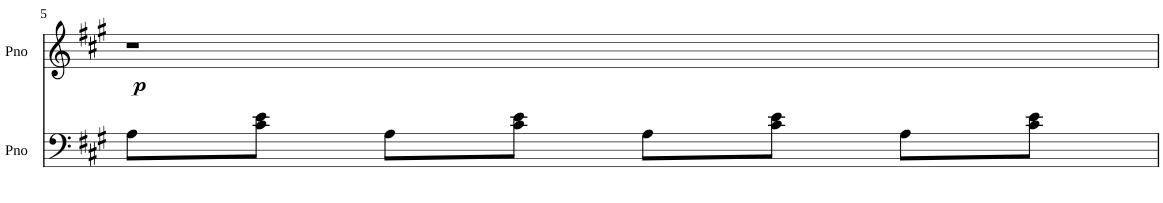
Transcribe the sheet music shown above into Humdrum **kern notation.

**kern
*part1
*staff1
*I"Piano
*I'Pno
!!LO:PB:g=z
*clefF4
*k[f#c#g#]
*A:
*M4/4
*met(c)
=5
8A\L
8c#\ 8e\J
8A\L
8c#\ 8e\J
8A\L
8c#\ 8e\J
8A\L
8c#\ 8e\J
=
*-
